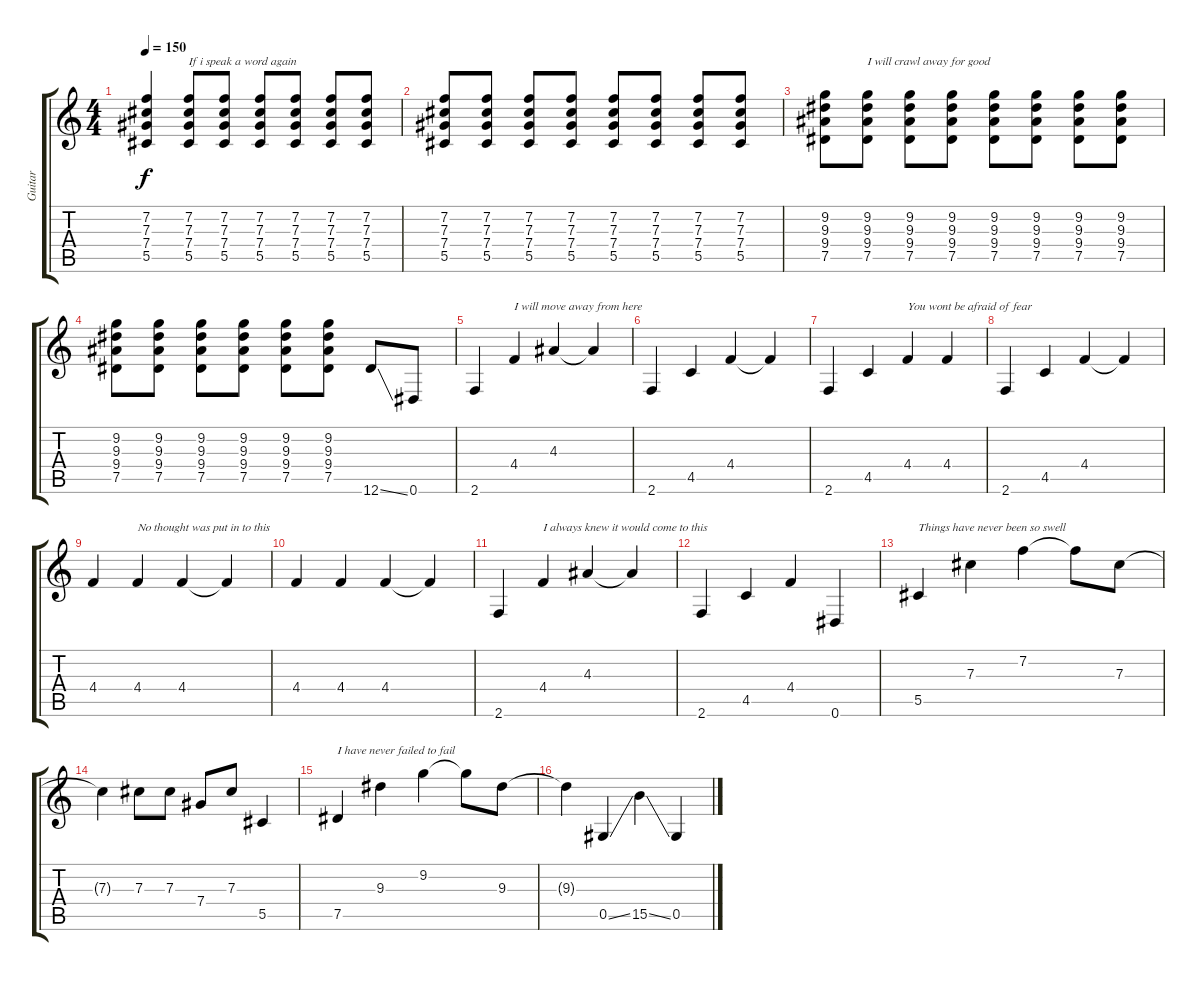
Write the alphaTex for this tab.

\track ("Guitar" "Guitar") {instrument electricguitarmuted}
\staff {score tabs}
\tuning (Eb4 Bb3 Gb3 Db3 Ab2 Eb2) {hide}
\ts (4 4)
\tempo 150
\clef g2
\ks c
(7.2 7.3 7.4 5.5).4{dy f instrument distortionguitar} (7.2 7.3 7.4 5.5).8{txt "If i speak a word again"} (7.2 7.3 7.4 5.5).8 (7.2 7.3 7.4 5.5).8 (7.2 7.3 7.4 5.5).8 (7.2 7.3 7.4 5.5).8 (7.2 7.3 7.4 5.5).8 |
(7.2 7.3 7.4 5.5).8 (7.2 7.3 7.4 5.5).8 (7.2 7.3 7.4 5.5).8 (7.2 7.3 7.4 5.5).8 (7.2 7.3 7.4 5.5).8 (7.2 7.3 7.4 5.5).8 (7.2 7.3 7.4 5.5).8 (7.2 7.3 7.4 5.5).8 |
(9.2 9.3 9.4 7.5).8 (9.2 9.3 9.4 7.5).8{txt "I will crawl away for good "} (9.2 9.3 9.4 7.5).8 (9.2 9.3 9.4 7.5).8 (9.2 9.3 9.4 7.5).8 (9.2 9.3 9.4 7.5).8 (9.2 9.3 9.4 7.5).8 (9.2 9.3 9.4 7.5).8 |
(9.2 9.3 9.4 7.5).8 (9.2 9.3 9.4 7.5).8 (9.2 9.3 9.4 7.5).8 (9.2 9.3 9.4 7.5).8 (9.2 9.3 9.4 7.5).8 (9.2 9.3 9.4 7.5).8 12.6{ss}.8 0.6.8 |
2.6.4{volume 8 instrument electricguitarclean} 4.4.4{txt "I will move away from here "} 4.3.4 4.3{t}.4 |
2.6.4 4.5.4 4.4.4 4.4{t}.4 |
2.6.4 4.5.4 4.4.4{txt "You wont be afraid of fear "} 4.4.4 |
2.6.4 4.5.4 4.4.4 4.4{t}.4 |
4.4.4 4.4.4{txt "No thought was put in to this"} 4.4.4 4.4{t}.4 |
4.4.4 4.4.4 4.4.4 4.4{t}.4 |
2.6.4 4.4.4{txt "I always knew it would come to this "} 4.3.4 4.3{t}.4 |
2.6.4 4.5.4 4.4.4 0.6.4 |
5.5.4{txt "Things have never been so swell" volume 13 instrument electricguitarclean} 7.3.4 7.2.4 7.2{t}.8 7.3.8 |
7.3{t}.4 7.3.8 7.3.8 7.4.8 7.3.8 5.5.4 |
7.5.4{txt "I have never failed to fail"} 9.3.4 9.2.4 9.2{t}.8 9.3.8 |
9.3{t}.4 0.5{ss}.4{instrument distortionguitar} 15.5{ss}.4 0.5.4
